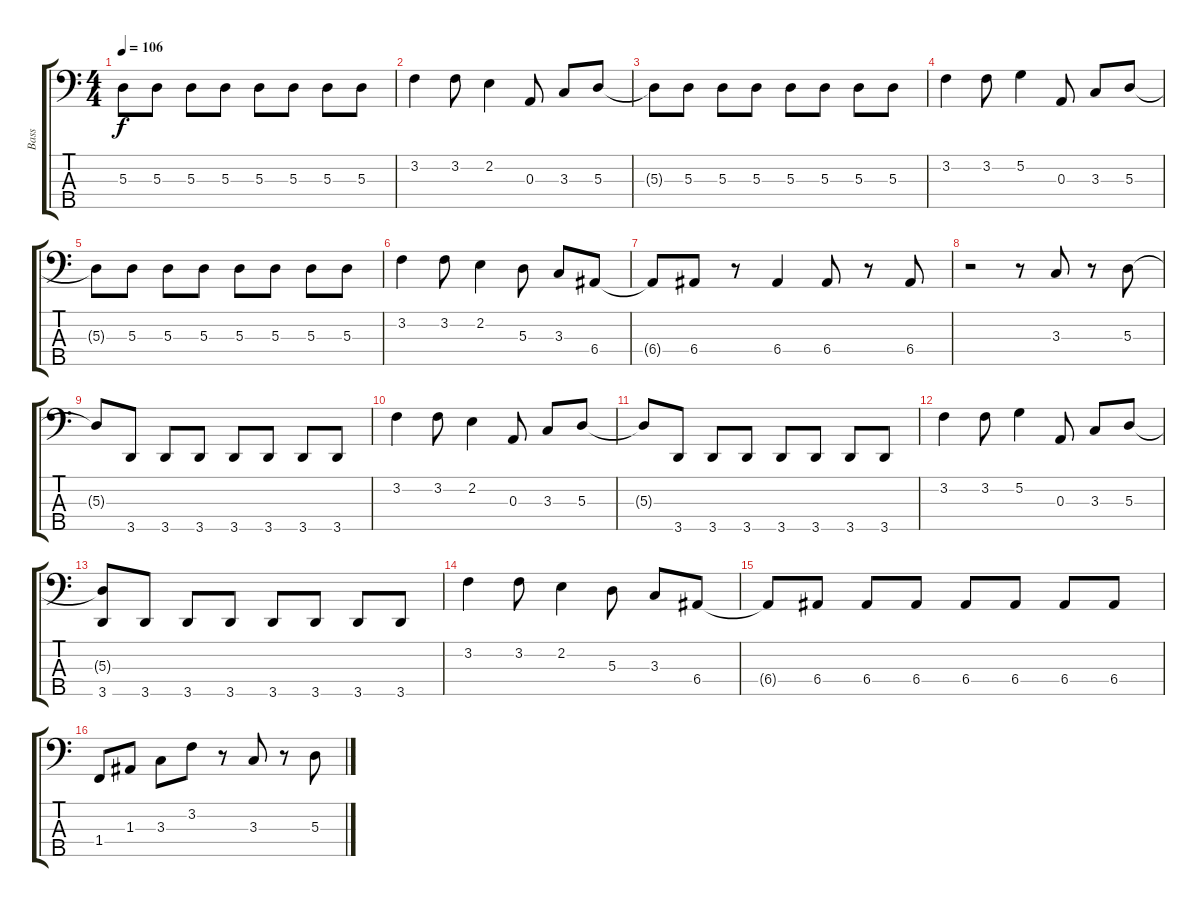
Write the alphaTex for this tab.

\track ("Bass" "Bass") {instrument electricbasspick}
\staff {score tabs}
\tuning (G2 D2 A1 E1 B0) {hide}
\ts (4 4)
\tempo 106
\clef f4
\ks c
5.3{t}.8{dy f} 5.3.8 5.3.8 5.3.8 5.3.8 5.3.8 5.3.8 5.3.8 |
3.2.4 3.2.8 2.2.4 0.3.8 3.3.8 5.3.8 |
5.3{t}.8 5.3.8 5.3.8 5.3.8 5.3.8 5.3.8 5.3.8 5.3.8 |
3.2.4 3.2.8 5.2.4 0.3.8 3.3.8 5.3.8 |
5.3{t}.8 5.3.8 5.3.8 5.3.8 5.3.8 5.3.8 5.3.8 5.3.8 |
3.2.4 3.2.8 2.2.4 5.3.8 3.3.8 6.4.8 |
6.4{t}.8 6.4.8 r.8 6.4.4 6.4.8 r.8 6.4.8 |
r.2 r.8 3.3.8 r.8 5.3.8 |
5.3{t}.8 3.5.8 3.5.8 3.5.8 3.5.8 3.5.8 3.5.8 3.5.8 |
3.2.4 3.2.8 2.2.4 0.3.8 3.3.8 5.3.8 |
5.3{t}.8 3.5.8 3.5.8 3.5.8 3.5.8 3.5.8 3.5.8 3.5.8 |
3.2.4 3.2.8 5.2.4 0.3.8 3.3.8 5.3.8 |
(5.3{t} 3.5).8 3.5.8 3.5.8 3.5.8 3.5.8 3.5.8 3.5.8 3.5.8 |
3.2.4 3.2.8 2.2.4 5.3.8 3.3.8 6.4.8 |
6.4{t}.8 6.4.8 6.4.8 6.4.8 6.4.8 6.4.8 6.4.8 6.4.8 |
1.4.8 1.3.8 3.3.8 3.2.8 r.8 3.3.8 r.8 5.3.8
